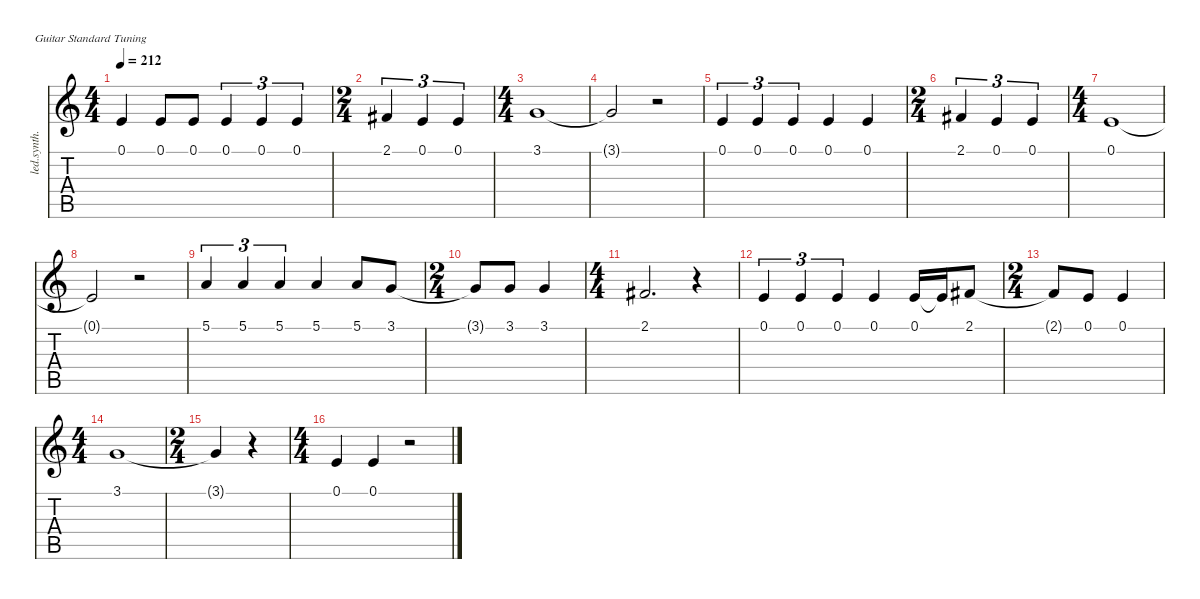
\defaultSystemsLayout 4
\hideDynamics
\bracketExtendMode nobrackets
\otherSystemsTrackNameOrientation horizontal
\track ("James Hetfield Voice" "led.synth.") {instrument lead6voice}
\staff {score tabs}
\tuning (E4 B3 G3 D3 A2 E2)
\ts (4 4)
\tempo 212
\clef g2
\ks c
0.1.4{dy fff} 0.1.8 0.1.8 0.1.4{tu (3 2)} 0.1.4{tu (3 2)} 0.1.4{tu (3 2)} |
\ts (2 4)
\beaming (8 2 2)
2.1{acc #}.4{tu (3 2)} 0.1.4{tu (3 2)} 0.1.4{tu (3 2)} |
\ts (4 4)
\beaming (8 2 2 2 2)
3.1.1 |
3.1{t}.2{dy f} r.2 |
0.1.4{tu (3 2)} 0.1.4{tu (3 2) dy fff} 0.1.4{tu (3 2)} 0.1.4 0.1.4 |
\ts (2 4)
\beaming (8 2 2)
2.1{acc #}.4{tu (3 2) dy f} 0.1.4{tu (3 2) dy fff} 0.1.4{tu (3 2)} |
\ts (4 4)
\beaming (8 2 2 2 2)
0.1.1 |
0.1{t}.2{dy f} r.2 |
5.1.4{tu (3 2)} 5.1.4{tu (3 2) dy fff} 5.1.4{tu (3 2)} 5.1.4 5.1.8 3.1.8 |
\ts (2 4)
\beaming (8 2 2)
3.1{t}.8{dy f} 3.1.8{dy fff} 3.1.4 |
\ts (4 4)
\beaming (8 2 2 2 2)
2.1{acc #}.2{d} r.4 |
0.1.4{tu (3 2)} 0.1.4{tu (3 2)} 0.1.4{tu (3 2)} 0.1.4 0.1.16 0.1{t}.16{dy f} 2.1{acc #}.8{dy fff} |
\ts (2 4)
\beaming (8 2 2)
2.1{t acc #}.8{dy f} 0.1.8{dy fff} 0.1.4 |
\ts (4 4)
\beaming (8 2 2 2 2)
3.1.1 |
\ts (2 4)
\beaming (8 2 2)
3.1{t}.4{dy f} r.4 |
\ts (4 4)
\beaming (8 2 2 2 2)
0.1.4{dy fff} 0.1.4 r.2
